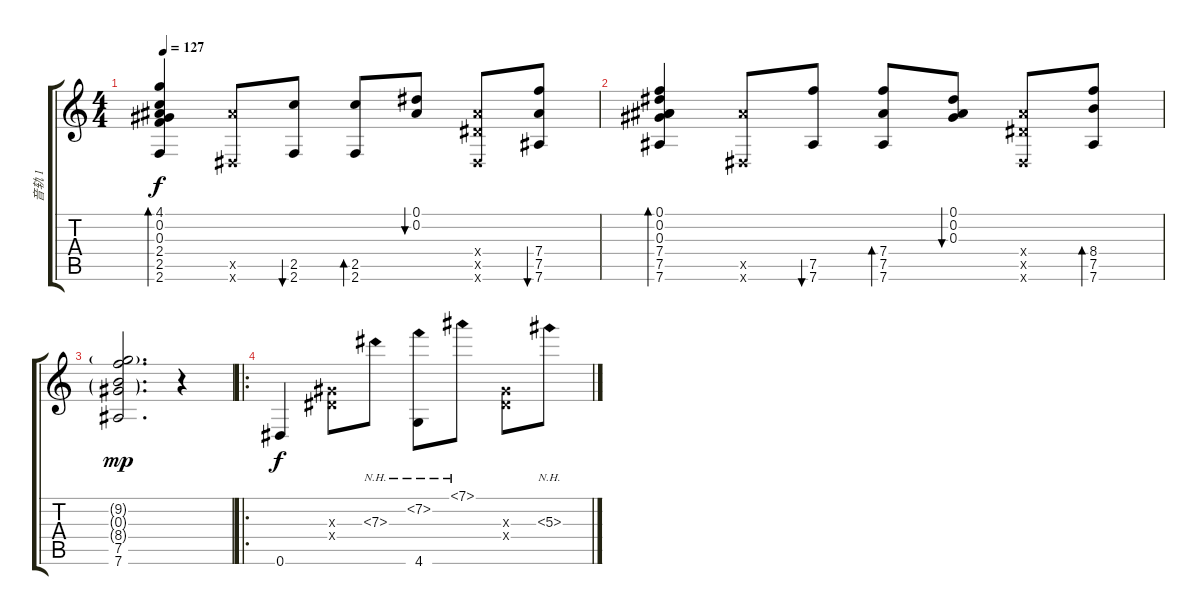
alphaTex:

\track ("音轨 1" "音轨 1") {instrument acousticguitarsteel}
\staff {score tabs}
\tuning (Eb4 Bb3 Ab3 Eb3 Bb3 Eb2) {hide}
\ts (4 4)
\tempo 127
\clef g2
\ks c
(4.1 0.2 0.3 2.4 2.5 2.6).4{bd 60 dy f} (0.5{x} 0.6{x}).8 (2.5 2.6).8{bu 60} (2.5 2.6).8{bd 60} (0.1 0.2).8{bu 60} (0.4{x} 0.5{x} 0.6{x}).8 (7.4 7.5 7.6).8{bu 60} |
(0.1 0.2 0.3 7.4 7.5 7.6).4{bd 60} (0.5{x} 0.6{x}).8 (7.5 7.6).8{bu 60} (7.4 7.5 7.6).8{bd 60} (0.1 0.2 0.3).8{bu 60} (0.4{x} 0.5{x} 0.6{x}).8 (8.4 7.5 7.6).8{bd 60} |
(9.2{g} 0.3{g} 8.4{g} 7.5 7.6).2{d dy mp} r.4 |
\ro
0.6.4{dy f} (0.3{x} 0.4{x}).8 7.3{nh}.8 (7.2{nh} 4.6).8 7.1{nh}.8 (0.3{x} 0.4{x}).8 5.3{nh}.8
